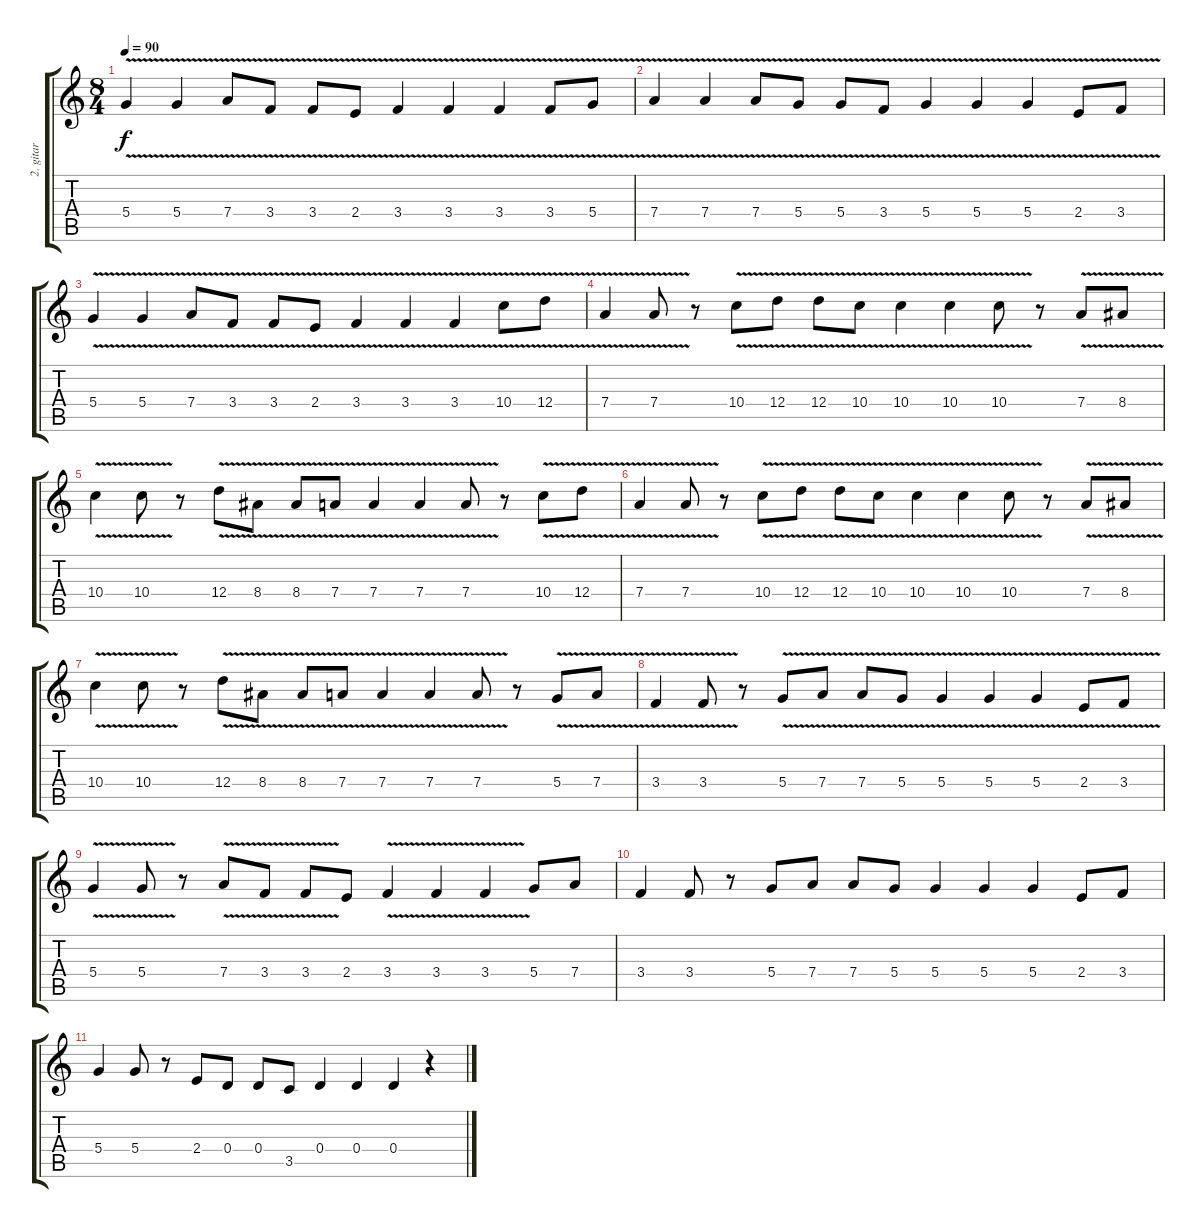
\track ("2. gitar" "2. gitar") {instrument distortionguitar}
\staff {score tabs}
\tuning (E4 B3 G3 D3 A2 E2) {hide}
\ts (8 4)
\tempo 90
\clef g2
\ks c
5.4{v}.4{dy f} 5.4{v}.4 7.4{v}.8 3.4{v}.8 3.4{v}.8 2.4{v}.8 3.4{v}.4 3.4{v}.4 3.4{v}.4 3.4{v}.8 5.4{v}.8 |
7.4{v}.4 7.4{v}.4 7.4{v}.8 5.4{v}.8 5.4{v}.8 3.4{v}.8 5.4{v}.4 5.4{v}.4 5.4{v}.4 2.4{v}.8 3.4{v}.8 |
5.4{v}.4 5.4{v}.4 7.4{v}.8 3.4{v}.8 3.4{v}.8 2.4{v}.8 3.4{v}.4 3.4{v}.4 3.4{v}.4 10.4{v}.8 12.4{v}.8 |
7.4{v}.4 7.4{v}.8 r.8 10.4{v}.8 12.4{v}.8 12.4{v}.8 10.4{v}.8 10.4{v}.4 10.4{v}.4 10.4{v}.8 r.8 7.4{v}.8 8.4{v}.8 |
10.4{v}.4 10.4{v}.8 r.8 12.4{v}.8 8.4{v}.8 8.4{v}.8 7.4{v}.8 7.4{v}.4 7.4{v}.4 7.4{v}.8 r.8 10.4{v}.8 12.4{v}.8 |
7.4{v}.4 7.4{v}.8 r.8 10.4{v}.8 12.4{v}.8 12.4{v}.8 10.4{v}.8 10.4{v}.4 10.4{v}.4 10.4{v}.8 r.8 7.4{v}.8 8.4{v}.8 |
10.4{v}.4 10.4{v}.8 r.8 12.4{v}.8 8.4{v}.8 8.4{v}.8 7.4{v}.8 7.4{v}.4 7.4{v}.4 7.4{v}.8 r.8 5.4{v}.8 7.4{v}.8 |
3.4{v}.4 3.4{v}.8 r.8 5.4{v}.8 7.4{v}.8 7.4{v}.8 5.4{v}.8 5.4{v}.4 5.4{v}.4 5.4{v}.4 2.4{v}.8 3.4{v}.8 |
5.4{v}.4 5.4{v}.8 r.8 7.4{v}.8 3.4{v}.8 3.4{v}.8 2.4.8 3.4{v}.4 3.4{v}.4 3.4{v}.4 5.4.8 7.4.8 |
3.4.4 3.4.8 r.8 5.4.8 7.4.8 7.4.8 5.4.8 5.4.4 5.4.4 5.4.4 2.4.8 3.4.8 |
5.4.4 5.4.8 r.8 2.4.8 0.4.8 0.4.8 3.5.8 0.4.4 0.4.4 0.4.4 r.4
